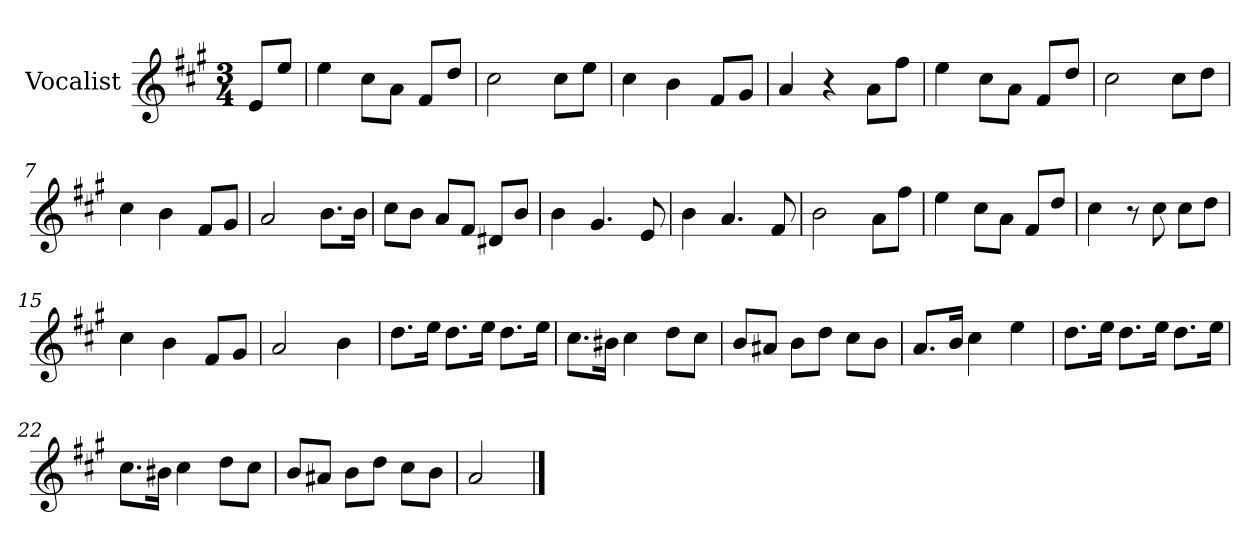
**kern
*part1
*staff1
*I"Vocalist
*k[f#c#g#]
*A:
*M3/4
=
8eL
8eeJ
=1
4ee
8cc#L
8aJ
8f#L
8ddJ
=2
2cc#
8cc#L
8eeJ
=3
4cc#
4b
8f#L
8g#J
=4
4a
4r
8aL
8ff#J
=5
4ee
8cc#L
8aJ
8f#L
8ddJ
=6
2cc#
8cc#L
8ddJ
=7
4cc#
4b
8f#L
8g#J
=8
2a
8.bL
16bJk
=9
8cc#L
8bJ
8aL
8f#J
8d#XL
8bJ
=10
4b
4.g#
8e
=11
4b
4.a
8f#
=12
2b
8aL
8ff#J
=13
4ee
8cc#L
8aJ
8f#L
8ddJ
=14
4cc#
8r
8cc#
8cc#L
8ddJ
=15
4cc#
4b
8f#L
8g#J
=16
2a
4b
=17
8.ddL
16eeJk
8.ddL
16eeJk
8.ddL
16eeJk
=18
8.cc#L
16b#XJk
4cc#
8ddL
8cc#J
=19
8bL
8a#XJ
8bL
8ddJ
8cc#L
8bJ
=20
8.aL
16bJk
4cc#
4ee
=21
8.ddL
16eeJk
8.ddL
16eeJk
8.ddL
16eeJk
=22
8.cc#L
16b#XJk
4cc#
8ddL
8cc#J
=23
8bL
8a#XJ
8bL
8ddJ
8cc#L
8bJ
=24
2a
==
*-
